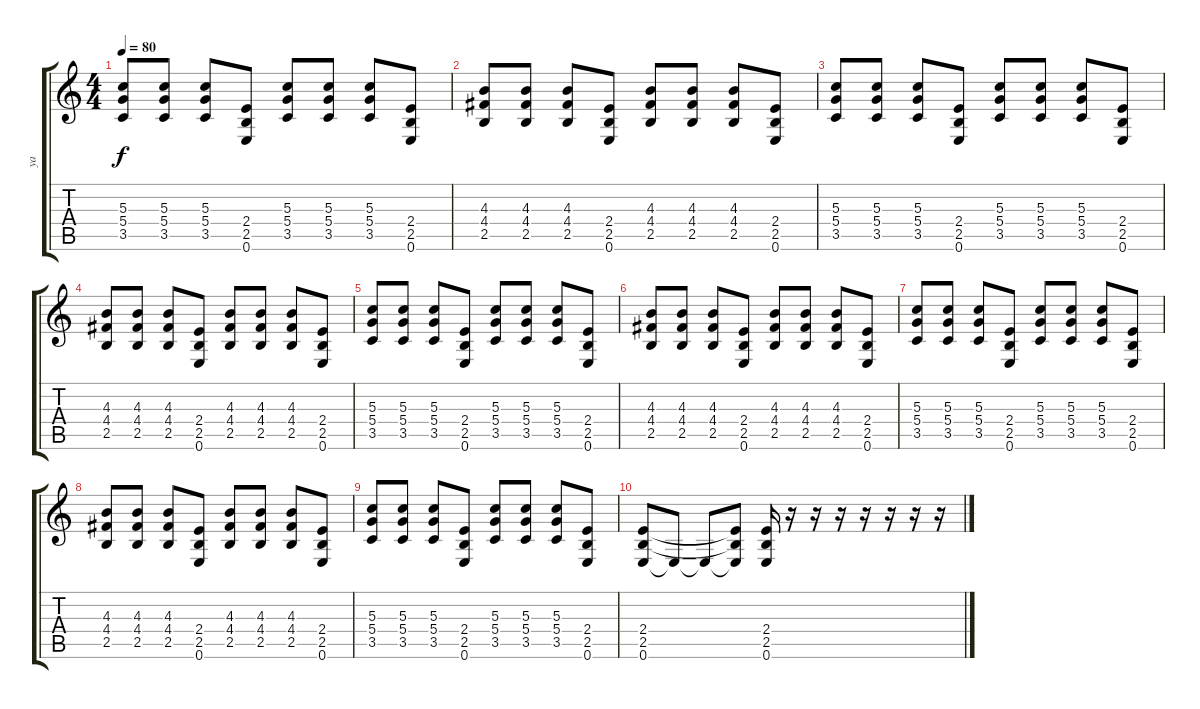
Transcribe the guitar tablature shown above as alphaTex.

\track ("ya" "ya") {instrument overdrivenguitar}
\staff {score tabs}
\tuning (E4 B3 G3 D3 A2 E2) {hide}
\ts (4 4)
\tempo 80
\clef g2
\ks c
(5.3 5.4 3.5).8{dy f} (5.3 5.4 3.5).8 (5.3 5.4 3.5).8 (2.4 2.5 0.6).8 (5.3 5.4 3.5).8 (5.3 5.4 3.5).8 (5.3 5.4 3.5).8 (2.4 2.5 0.6).8 |
(4.3 4.4 2.5).8 (4.3 4.4 2.5).8 (4.3 4.4 2.5).8 (2.4 2.5 0.6).8 (4.3 4.4 2.5).8 (4.3 4.4 2.5).8 (4.3 4.4 2.5).8 (2.4 2.5 0.6).8 |
(5.3 5.4 3.5).8 (5.3 5.4 3.5).8 (5.3 5.4 3.5).8 (2.4 2.5 0.6).8 (5.3 5.4 3.5).8 (5.3 5.4 3.5).8 (5.3 5.4 3.5).8 (2.4 2.5 0.6).8 |
(4.3 4.4 2.5).8 (4.3 4.4 2.5).8 (4.3 4.4 2.5).8 (2.4 2.5 0.6).8 (4.3 4.4 2.5).8 (4.3 4.4 2.5).8 (4.3 4.4 2.5).8 (2.4 2.5 0.6).8 |
(5.3 5.4 3.5).8 (5.3 5.4 3.5).8 (5.3 5.4 3.5).8 (2.4 2.5 0.6).8 (5.3 5.4 3.5).8 (5.3 5.4 3.5).8 (5.3 5.4 3.5).8 (2.4 2.5 0.6).8 |
(4.3 4.4 2.5).8 (4.3 4.4 2.5).8 (4.3 4.4 2.5).8 (2.4 2.5 0.6).8 (4.3 4.4 2.5).8 (4.3 4.4 2.5).8 (4.3 4.4 2.5).8 (2.4 2.5 0.6).8 |
(5.3 5.4 3.5).8 (5.3 5.4 3.5).8 (5.3 5.4 3.5).8 (2.4 2.5 0.6).8 (5.3 5.4 3.5).8 (5.3 5.4 3.5).8 (5.3 5.4 3.5).8 (2.4 2.5 0.6).8 |
(4.3 4.4 2.5).8 (4.3 4.4 2.5).8 (4.3 4.4 2.5).8 (2.4 2.5 0.6).8 (4.3 4.4 2.5).8 (4.3 4.4 2.5).8 (4.3 4.4 2.5).8 (2.4 2.5 0.6).8 |
(5.3 5.4 3.5).8 (5.3 5.4 3.5).8 (5.3 5.4 3.5).8 (2.4 2.5 0.6).8 (5.3 5.4 3.5).8 (5.3 5.4 3.5).8 (5.3 5.4 3.5).8 (2.4 2.5 0.6).8 |
(2.4 2.5 0.6).8 0.6{t}.8 0.6{t}.8 (2.4{t} 2.5{t} 0.6{t}).8 (2.4 2.5 0.6).16 r.16 r.16 r.16 r.16 r.16 r.16 r.16
